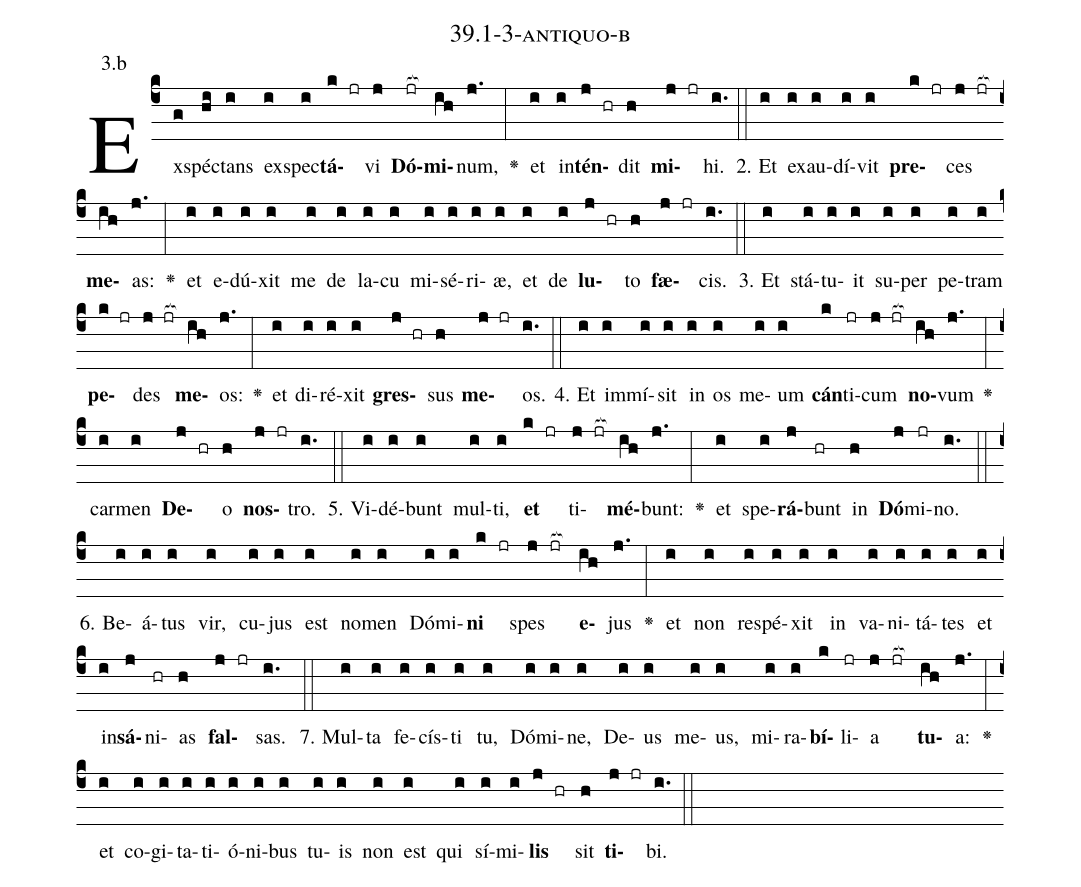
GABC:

name: 39.1-3-antiquo-b;
annotation: 3.b;
%%
(c4)Ex(g)spéc(hi)tans(i) ex(i)spec(i)<b>tá</b>(k jr)vi(j) <b>Dó</b>(jr[ocb:1{])<b>mi</b>(ih[ocb:0}])num,(j.) <v>\greheightstar</v>(:) et(i) in(i)<b>tén</b>(j hr)dit(h) <b>mi</b>(j jr)hi.(i.) (::)
2. Et(i) ex(i)au(i)dí(i)vit(i) <b>pre</b>(k jr)ces(j jr[ocb:1{]) <b>me</b>(ih[ocb:0}])as:(j.) <v>\greheightstar</v>(:) et(i) e(i)dú(i)xit(i) me(i) de(i) la(i)cu(i) mi(i)sé(i)ri(i)æ,(i) et(i) de(i) <b>lu</b>(j hr)to(h) <b>fæ</b>(j jr)cis.(i.) (::)
3. Et(i) stá(i)tu(i)it(i) su(i)per(i) pe(i)tram(i) <b>pe</b>(k jr)des(j jr[ocb:1{]) <b>me</b>(ih[ocb:0}])os:(j.) <v>\greheightstar</v>(:) et(i) di(i)ré(i)xit(i) <b>gres</b>(j hr)sus(h) <b>me</b>(j jr)os.(i.) (::)
4. Et(i) im(i)mí(i)sit(i) in(i) os(i) me(i)um(i) <b>cán</b>(k)ti(jr)cum(j jr[ocb:1{]) <b>no</b>(ih[ocb:0}])vum(j.) <v>\greheightstar</v>(:) car(i)men(i) <b>De</b>(j hr)o(h) <b>nos</b>(j jr)tro.(i.) (::)
5. Vi(i)dé(i)bunt(i) mul(i)ti,(i) <b>et</b>(k jr) ti(j jr[ocb:1{])<b>mé</b>(ih[ocb:0}])bunt:(j.) <v>\greheightstar</v>(:) et(i) spe(i)<b>rá</b>(j)bunt(hr) in(h) <b>Dó</b>(j)mi(jr)no.(i.) (::)
6. Be(i)á(i)tus(i) vir,(i) cu(i)jus(i) est(i) no(i)men(i) Dó(i)mi(i)<b>ni</b>(k jr) spes(j jr[ocb:1{]) <b>e</b>(ih[ocb:0}])jus(j.) <v>\greheightstar</v>(:) et(i) non(i) re(i)spé(i)xit(i) in(i) va(i)ni(i)tá(i)tes(i) et(i) in(i)<b>sá</b>(j)ni(hr)as(h) <b>fal</b>(j jr)sas.(i.) (::)
7. Mul(i)ta(i) fe(i)cís(i)ti(i) tu,(i) Dó(i)mi(i)ne,(i) De(i)us(i) me(i)us,(i) mi(i)ra(i)<b>bí</b>(k)li(jr)a(j jr[ocb:1{]) <b>tu</b>(ih[ocb:0}])a:(j.) <v>\greheightstar</v>(:) et(i) co(i)gi(i)ta(i)ti(i)ó(i)ni(i)bus(i) tu(i)is(i) non(i) est(i) qui(i) sí(i)mi(i)<b>lis</b>(j hr) sit(h) <b>ti</b>(j jr)bi.(i.) (::)
